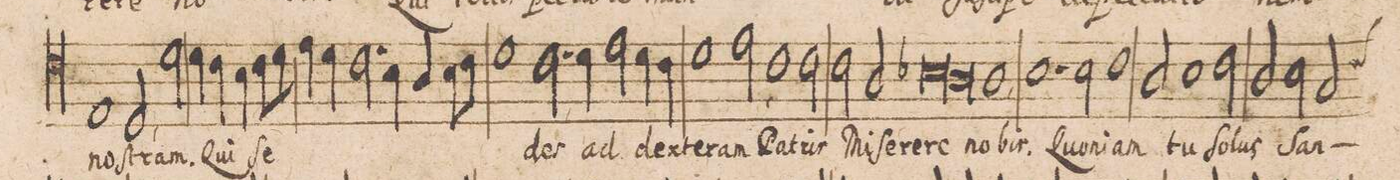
**kern	**text
*I"[TENOR.]	*
*clefC4	*
*k[]	*
*met(C|)	*
*M2/1	*
1E/	no-
=80-	=80-
2D,/	-ſtram.
2d\	Qui
4d\	ſe-
4c\	.
4B\	.
8c\L	.
8d\J	.
=81-	=81-
4e\	.
4d\	.
2.c\	.
4B\	.
4A/	.
8B\L	.
8c\J	.
=82-	=82-
1d\	.
2.c\	-des
4d\	ad
=83-	=83-
2e\	dex-
4d\	-te-
4c\	-ram
1d\	Pa-
=84-	=84-
2e\	-tris
1c\	Mi-
2c\	-ſe-
=85-	=85-
2c\	-re-
2A/	re
*lig	*
1B-X\	no-
=86-	=86-
1A\	.
*Xlig	*
1A\,	-bis.
=87-	=87-
1.B\	Quo-
2B\	-ni-
=88-	=88-
1c\	-am
2A/	tu
1B\	ſo-
=89-	=89-
2c\	-lus
2A/	San-
2B\	.
=90-	=90-
*custos:c	*
2G/	.
*-	*-
